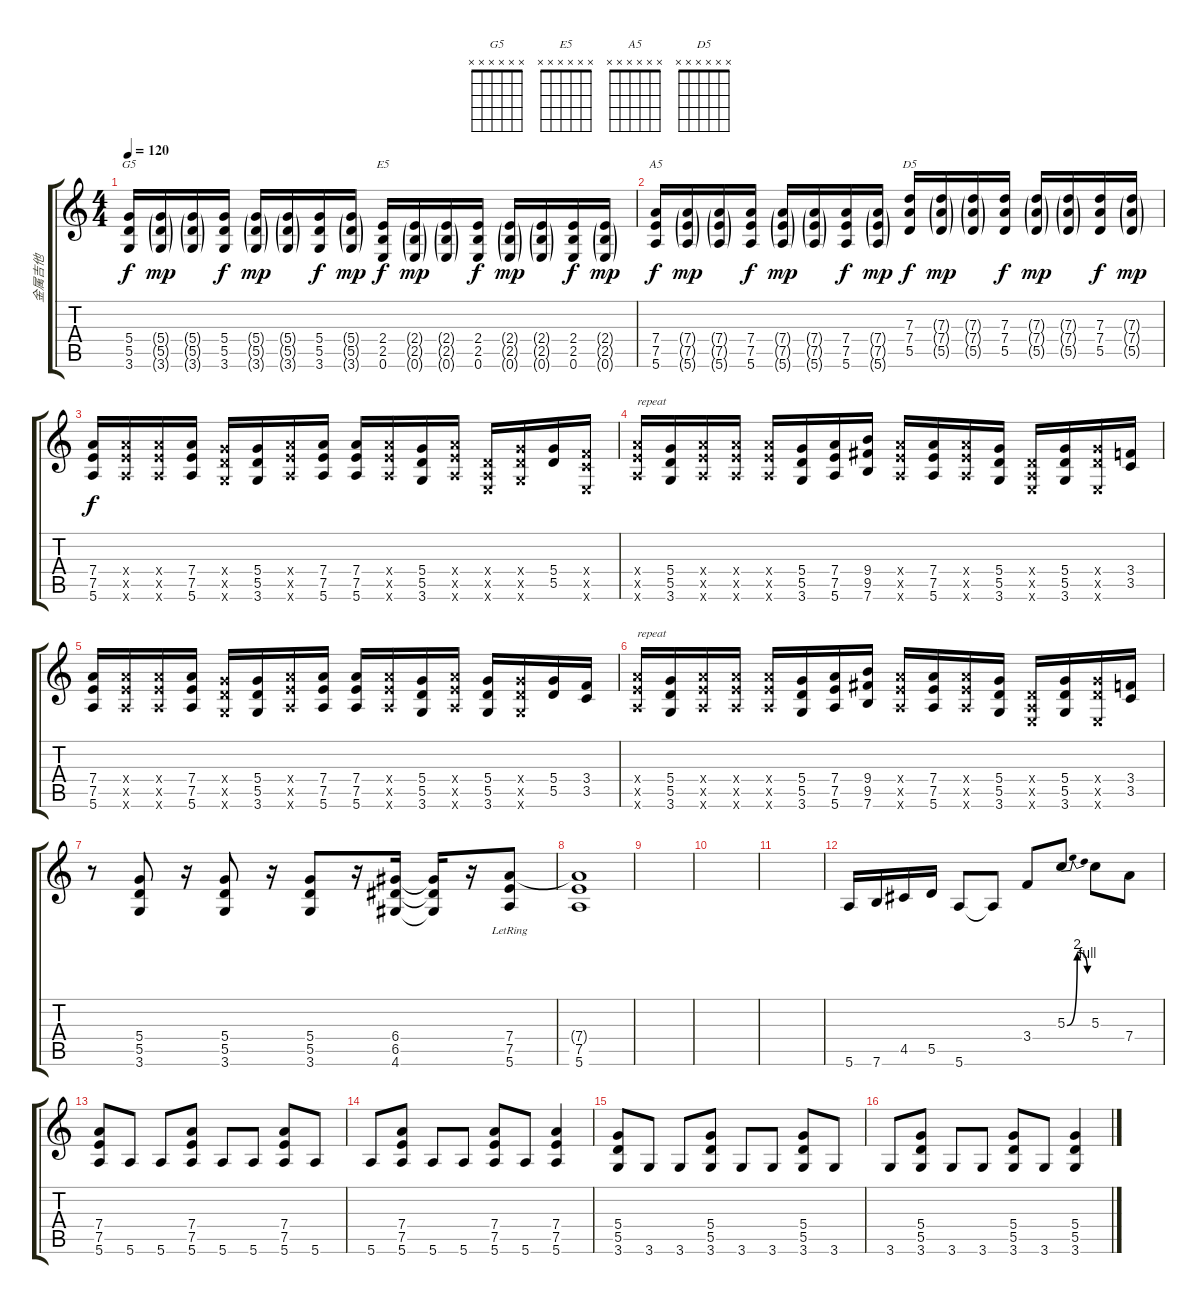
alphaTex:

\track ("金属吉他" "金属吉他") {instrument distortionguitar}
\staff {score tabs}
\tuning (E4 B3 G3 D3 A2 E2) {hide}
\chord ("G5" x x x x x x)
\chord ("E5" x x x x x x)
\chord ("A5" x x x x x x)
\chord ("D5" x x x x x x)
\ts (4 4)
\tempo 120
\clef g2
\ks c
(5.4 5.5 3.6).16{ch "G5" dy f} (5.4{g} 5.5{g} 3.6{g}).16{dy mp} (5.4{g} 5.5{g} 3.6{g}).16 (5.4 5.5 3.6).16{dy f} (5.4{g} 5.5{g} 3.6{g}).16{dy mp} (5.4{g} 5.5{g} 3.6{g}).16 (5.4 5.5 3.6).16{dy f} (5.4{g} 5.5{g} 3.6{g}).16{dy mp} (2.4 2.5 0.6).16{ch "E5" dy f} (2.4{g} 2.5{g} 0.6{g}).16{dy mp} (2.4{g} 2.5{g} 0.6{g}).16 (2.4 2.5 0.6).16{dy f} (2.4{g} 2.5{g} 0.6{g}).16{dy mp} (2.4{g} 2.5{g} 0.6{g}).16 (2.4 2.5 0.6).16{dy f} (2.4{g} 2.5{g} 0.6{g}).16{dy mp} |
(7.4 7.5 5.6).16{ch "A5" dy f} (7.4{g} 7.5{g} 5.6{g}).16{dy mp} (7.4{g} 7.5{g} 5.6{g}).16 (7.4 7.5 5.6).16{dy f} (7.4{g} 7.5{g} 5.6{g}).16{dy mp} (7.4{g} 7.5{g} 5.6{g}).16 (7.4 7.5 5.6).16{dy f} (7.4{g} 7.5{g} 5.6{g}).16{dy mp} (7.3 7.4 5.5).16{ch "D5" dy f} (7.3{g} 7.4{g} 5.5{g}).16{dy mp} (7.3{g} 7.4{g} 5.5{g}).16 (7.3 7.4 5.5).16{dy f} (7.3{g} 7.4{g} 5.5{g}).16{dy mp} (7.3{g} 7.4{g} 5.5{g}).16 (7.3 7.4 5.5).16{dy f} (7.3{g} 7.4{g} 5.5{g}).16{dy mp} |
(7.4 7.5 5.6).16{dy f} (7.4{x} 7.5{x} 5.6{x}).16 (7.4{x} 7.5{x} 5.6{x}).16 (7.4 7.5 5.6).16 (5.4{x} 5.5{x} 3.6{x}).16 (5.4 5.5 3.6).16 (7.4{x} 7.5{x} 5.6{x}).16 (7.4 7.5 5.6).16 (7.4 7.5 5.6).16 (7.4{x} 7.5{x} 5.6{x}).16 (5.4 5.5 3.6).16 (7.4{x} 7.5{x} 5.6{x}).16 (0.4{x} 0.5{x} 0.6{x}).16 (5.4{x} 5.5{x} 3.6{x}).16 (5.4 5.5).16 (3.4{x} 3.5{x} 0.6{x}).16 |
(7.4{x} 7.5{x} 5.6{x}).16{txt "repeat"} (5.4 5.5 3.6).16 (7.4{x} 7.5{x} 5.6{x}).16 (7.4{x} 7.5{x} 5.6{x}).16 (7.4{x} 7.5{x} 5.6{x}).16 (5.4 5.5 3.6).16 (7.4 7.5 5.6).16 (9.4 9.5 7.6).16 (7.4{x} 7.5{x} 5.6{x}).16 (7.4 7.5 5.6).16 (7.4{x} 7.5{x} 5.6{x}).16 (5.4 5.5 3.6).16 (0.4{x} 0.5{x} 0.6{x}).16 (5.4 5.5 3.6).16 (5.4{x} 5.5{x} 0.6{x}).16 (3.4 3.5).16 |
(7.4 7.5 5.6).16 (7.4{x} 7.5{x} 5.6{x}).16 (7.4{x} 7.5{x} 5.6{x}).16 (7.4 7.5 5.6).16 (5.4{x} 5.5{x} 3.6{x}).16 (5.4 5.5 3.6).16 (7.4{x} 7.5{x} 5.6{x}).16 (7.4 7.5 5.6).16 (7.4 7.5 5.6).16 (7.4{x} 7.5{x} 5.6{x}).16 (5.4 5.5 3.6).16 (7.4{x} 7.5{x} 5.6{x}).16 (5.4 5.5 3.6).16 (5.4{x} 5.5{x} 3.6{x}).16 (5.4 5.5).16 (3.4 3.5).16 |
(7.4{x} 7.5{x} 5.6{x}).16{txt "repeat"} (5.4 5.5 3.6).16 (7.4{x} 7.5{x} 5.6{x}).16 (7.4{x} 7.5{x} 5.6{x}).16 (7.4{x} 7.5{x} 5.6{x}).16 (5.4 5.5 3.6).16 (7.4 7.5 5.6).16 (9.4 9.5 7.6).16 (7.4{x} 7.5{x} 5.6{x}).16 (7.4 7.5 5.6).16 (7.4{x} 7.5{x} 5.6{x}).16 (5.4 5.5 3.6).16 (0.4{x} 0.5{x} 0.6{x}).16 (5.4 5.5 3.6).16 (5.4{x} 5.5{x} 0.6{x}).16 (3.4 3.5).16 |
r.8 (5.4 5.5 3.6).8 r.16 (5.4 5.5 3.6).8 r.16 (5.4 5.5 3.6).8 r.16 (6.4 6.5 4.6).16 (6.4{t} 6.5{t} 4.6{t}).16 r.16 (7.4{lr} 7.5 5.6).8 |
(7.4{t} 7.5 5.6).1 |
|
|
|
5.6.16 7.6.16 4.5.16 5.5.16 5.6.8 5.6{t}.8 3.4.8 5.3{be (bendrelease 0 0 30 8 30 8 60 4)}.8 5.3.8 7.4.8 |
(7.4 7.5 5.6).8 5.6.8 5.6.8 (7.4 7.5 5.6).8 5.6.8 5.6.8 (7.4 7.5 5.6).8 5.6.8 |
5.6.8 (7.4 7.5 5.6).8 5.6.8 5.6.8 (7.4 7.5 5.6).8 5.6.8 (7.4 7.5 5.6).4 |
(5.4 5.5 3.6).8 3.6.8 3.6.8 (5.4 5.5 3.6).8 3.6.8 3.6.8 (5.4 5.5 3.6).8 3.6.8 |
3.6.8 (5.4 5.5 3.6).8 3.6.8 3.6.8 (5.4 5.5 3.6).8 3.6.8 (5.4 5.5 3.6).4
